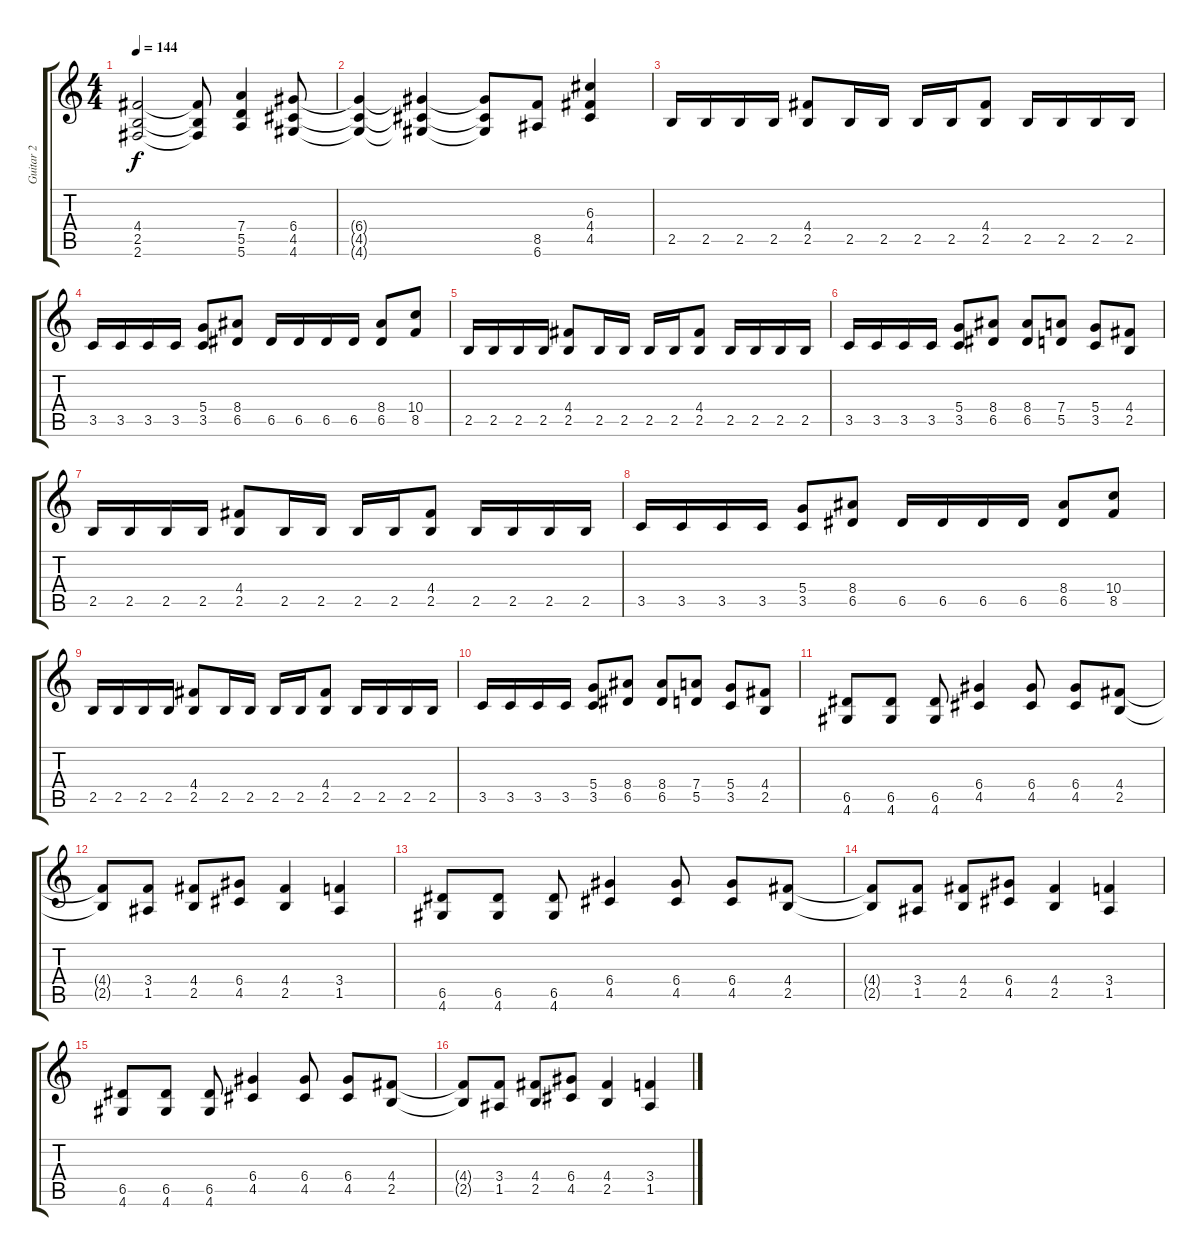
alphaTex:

\track ("Guitar 2" "Guitar 2") {instrument distortionguitar}
\staff {score tabs}
\tuning (E4 B3 G3 D3 A2 E2) {hide}
\ts (4 4)
\tempo 144
\clef g2
\ks c
(4.4 2.5 2.6).2{dy f} (4.4{t} 2.5{t} 2.6{t}).8 (7.4 5.5 5.6).4 (6.4 4.5 4.6).8 |
(6.4{t} 4.5{t} 4.6{t}).4 (6.4{t} 4.5{t} 4.6{t}).4 (6.4{t} 4.5{t} 4.6{t}).8 (8.5 6.6).8 (6.3 4.4 4.5).4 |
2.5.16 2.5.16 2.5.16 2.5.16 (4.4 2.5).8 2.5.16 2.5.16 2.5.16 2.5.16 (4.4 2.5).8 2.5.16 2.5.16 2.5.16 2.5.16 |
3.5.16 3.5.16 3.5.16 3.5.16 (5.4 3.5).8 (8.4 6.5).8 6.5.16 6.5.16 6.5.16 6.5.16 (8.4 6.5).8 (10.4 8.5).8 |
2.5.16 2.5.16 2.5.16 2.5.16 (4.4 2.5).8 2.5.16 2.5.16 2.5.16 2.5.16 (4.4 2.5).8 2.5.16 2.5.16 2.5.16 2.5.16 |
3.5.16 3.5.16 3.5.16 3.5.16 (5.4 3.5).8 (8.4 6.5).8 (8.4 6.5).8 (7.4 5.5).8 (5.4 3.5).8 (4.4 2.5).8 |
2.5.16 2.5.16 2.5.16 2.5.16 (4.4 2.5).8 2.5.16 2.5.16 2.5.16 2.5.16 (4.4 2.5).8 2.5.16 2.5.16 2.5.16 2.5.16 |
3.5.16 3.5.16 3.5.16 3.5.16 (5.4 3.5).8 (8.4 6.5).8 6.5.16 6.5.16 6.5.16 6.5.16 (8.4 6.5).8 (10.4 8.5).8 |
2.5.16 2.5.16 2.5.16 2.5.16 (4.4 2.5).8 2.5.16 2.5.16 2.5.16 2.5.16 (4.4 2.5).8 2.5.16 2.5.16 2.5.16 2.5.16 |
3.5.16 3.5.16 3.5.16 3.5.16 (5.4 3.5).8 (8.4 6.5).8 (8.4 6.5).8 (7.4 5.5).8 (5.4 3.5).8 (4.4 2.5).8 |
(6.5 4.6).8 (6.5 4.6).8 (6.5 4.6).8 (6.4 4.5).4 (6.4 4.5).8 (6.4 4.5).8 (4.4 2.5).8 |
(4.4{t} 2.5{t}).8 (3.4 1.5).8 (4.4 2.5).8 (6.4 4.5).8 (4.4 2.5).4 (3.4 1.5).4 |
(6.5 4.6).8 (6.5 4.6).8 (6.5 4.6).8 (6.4 4.5).4 (6.4 4.5).8 (6.4 4.5).8 (4.4 2.5).8 |
(4.4{t} 2.5{t}).8 (3.4 1.5).8 (4.4 2.5).8 (6.4 4.5).8 (4.4 2.5).4 (3.4 1.5).4 |
(6.5 4.6).8 (6.5 4.6).8 (6.5 4.6).8 (6.4 4.5).4 (6.4 4.5).8 (6.4 4.5).8 (4.4 2.5).8 |
(4.4{t} 2.5{t}).8 (3.4 1.5).8 (4.4 2.5).8 (6.4 4.5).8 (4.4 2.5).4 (3.4 1.5).4
